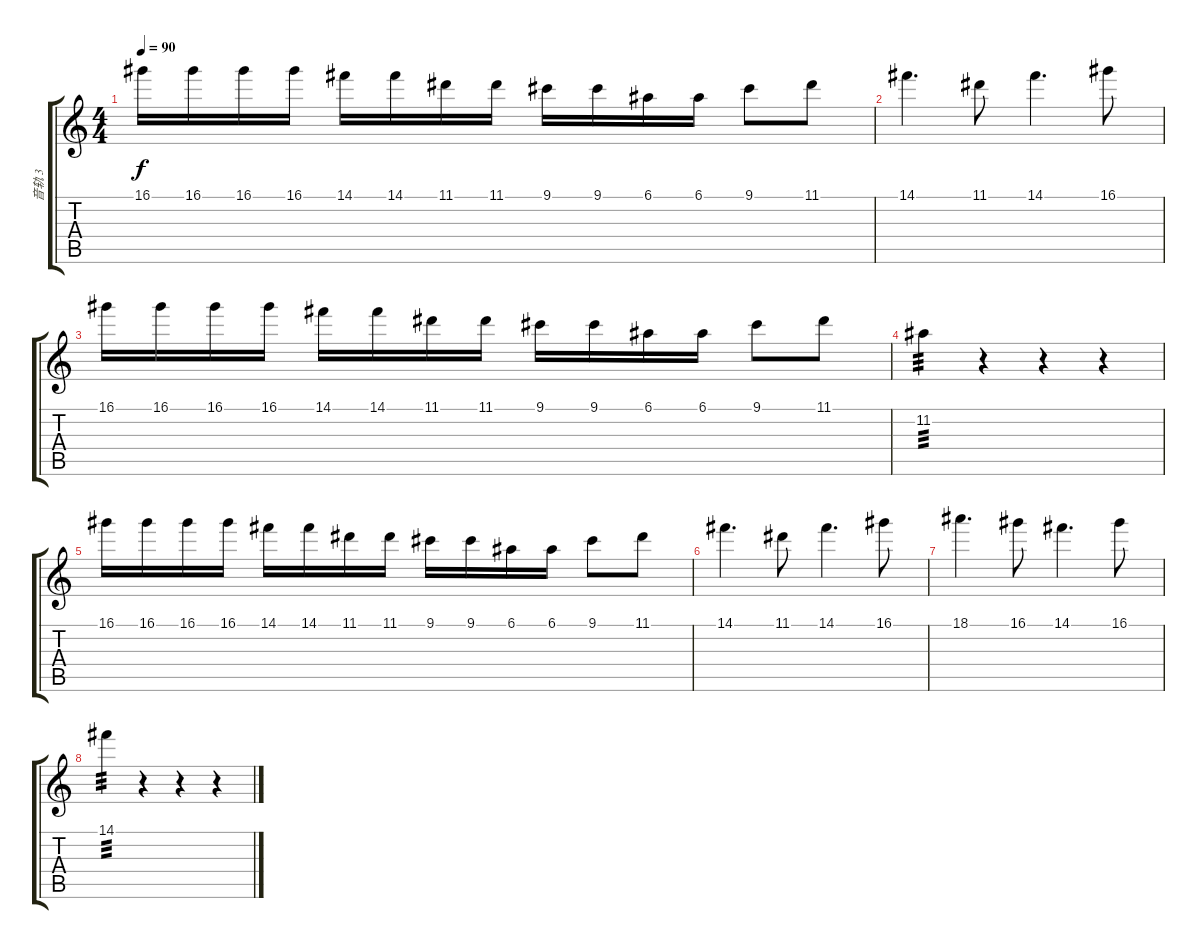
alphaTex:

\track ("音轨 3" "音轨 3") {instrument acousticguitarsteel}
\staff {score tabs}
\tuning (E4 B3 G3 D3 A2 E2) {hide}
\ts (4 4)
\tempo 90
\clef g2
\ks c
16.1.16{dy f} 16.1.16 16.1.16 16.1.16 14.1.16 14.1.16 11.1.16 11.1.16 9.1.16 9.1.16 6.1.16 6.1.16 9.1.8 11.1.8 |
14.1.4{d} 11.1.8 14.1.4{d} 16.1.8 |
16.1.16 16.1.16 16.1.16 16.1.16 14.1.16 14.1.16 11.1.16 11.1.16 9.1.16 9.1.16 6.1.16 6.1.16 9.1.8 11.1.8 |
11.2.4{tp 3} r.4 r.4 r.4 |
16.1.16 16.1.16 16.1.16 16.1.16 14.1.16 14.1.16 11.1.16 11.1.16 9.1.16 9.1.16 6.1.16 6.1.16 9.1.8 11.1.8 |
14.1.4{d} 11.1.8 14.1.4{d} 16.1.8 |
18.1.4{d} 16.1.8 14.1.4{d} 16.1.8 |
14.1.4{tp 3} r.4 r.4 r.4
